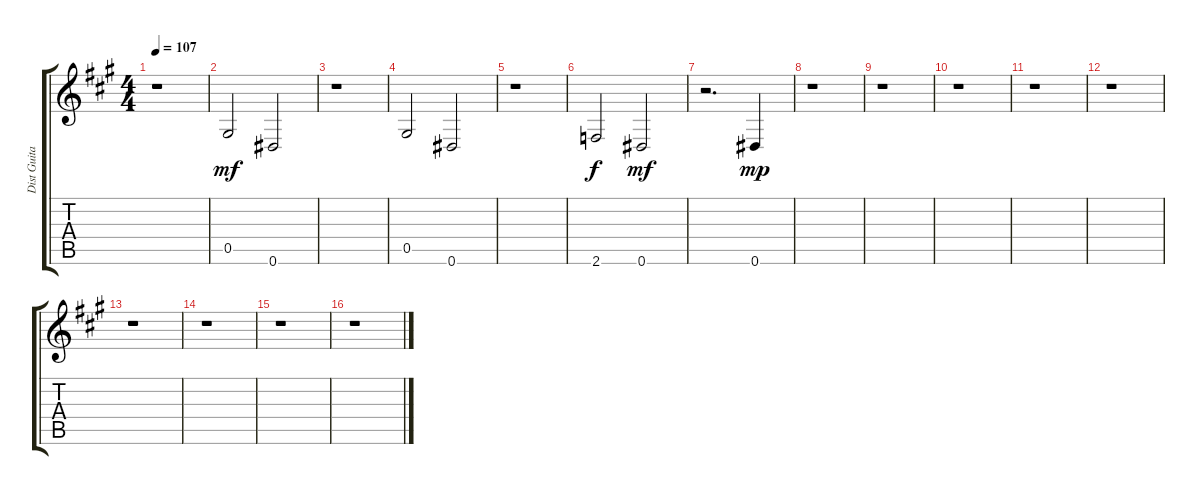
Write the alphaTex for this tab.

\track ("Dist Guitar" "Dist Guita") {instrument distortionguitar}
\staff {score tabs}
\tuning (Eb4 Bb3 Gb3 Db3 Ab2 Eb2) {hide}
\ts (4 4)
\tempo 107
\clef g2
\ks a
r.1{dy mp} |
0.5.2{dy mf} 0.6.2 |
r.1 |
0.5.2 0.6.2 |
r.1 |
2.6.2{dy f} 0.6.2{dy mf} |
r.2{d} 0.6.4{dy mp} |
r.1 |
r.1 |
r.1 |
r.1 |
r.1 |
r.1 |
r.1 |
r.1 |
r.1
